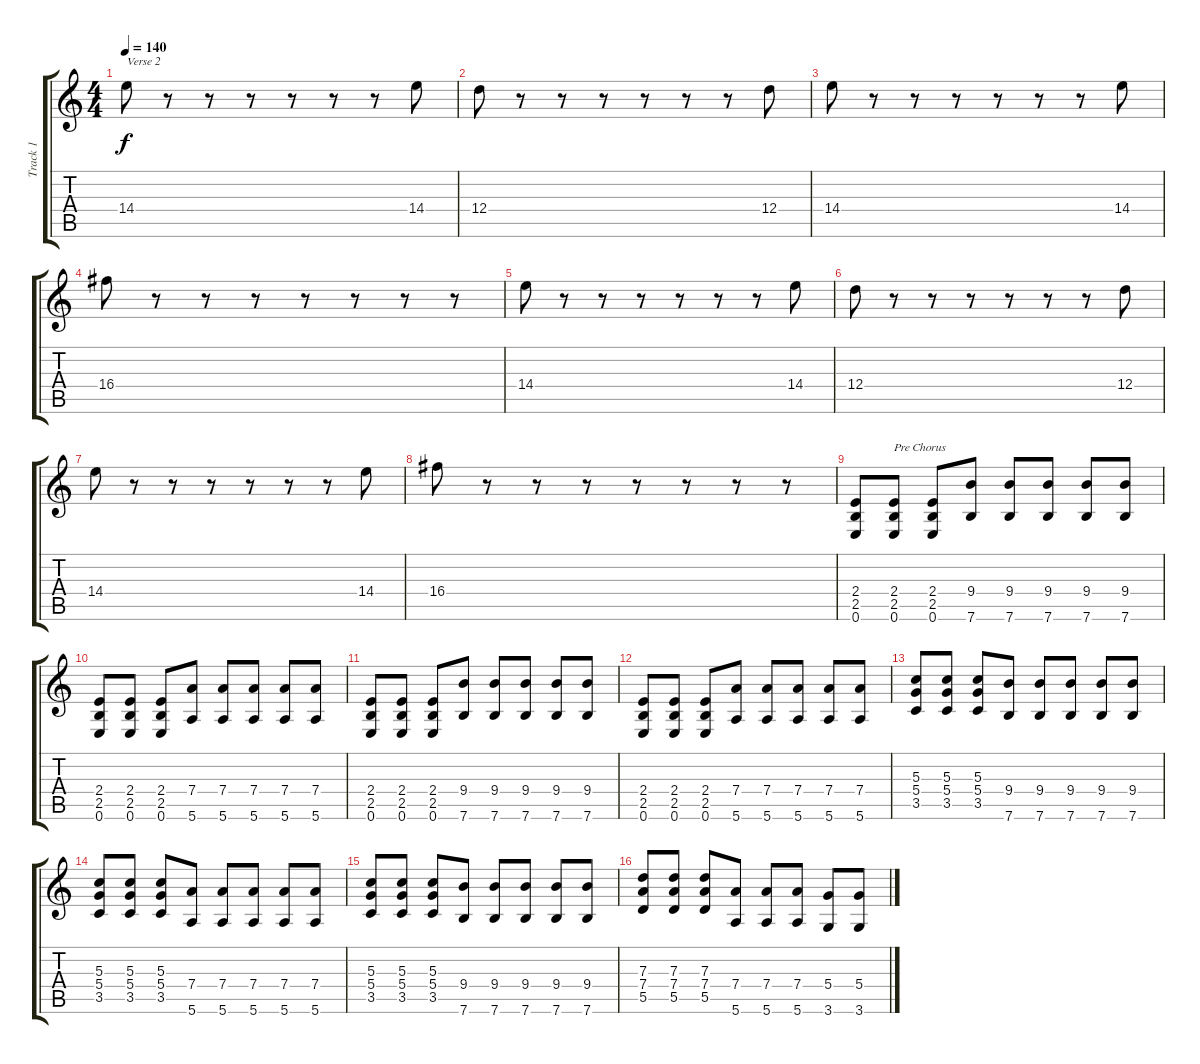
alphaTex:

\track ("Track 1" "Track 1") {instrument overdrivenguitar}
\staff {score tabs}
\tuning (E4 B3 G3 D3 A2 E2) {hide}
\ts (4 4)
\tempo 140
\clef g2
\ks c
14.4.8{txt "Verse 2" dy f} r.8 r.8 r.8 r.8 r.8 r.8 14.4.8 |
12.4.8 r.8 r.8 r.8 r.8 r.8 r.8 12.4.8 |
14.4.8 r.8 r.8 r.8 r.8 r.8 r.8 14.4.8 |
16.4.8 r.8 r.8 r.8 r.8 r.8 r.8 r.8 |
14.4.8 r.8 r.8 r.8 r.8 r.8 r.8 14.4.8 |
12.4.8 r.8 r.8 r.8 r.8 r.8 r.8 12.4.8 |
14.4.8 r.8 r.8 r.8 r.8 r.8 r.8 14.4.8 |
16.4.8 r.8 r.8 r.8 r.8 r.8 r.8 r.8 |
(2.4 2.5 0.6).8 (2.4 2.5 0.6).8{txt "Pre Chorus"} (2.4 2.5 0.6).8 (9.4 7.6).8 (9.4 7.6).8 (9.4 7.6).8 (9.4 7.6).8 (9.4 7.6).8 |
(2.4 2.5 0.6).8 (2.4 2.5 0.6).8 (2.4 2.5 0.6).8 (7.4 5.6).8 (7.4 5.6).8 (7.4 5.6).8 (7.4 5.6).8 (7.4 5.6).8 |
(2.4 2.5 0.6).8 (2.4 2.5 0.6).8 (2.4 2.5 0.6).8 (9.4 7.6).8 (9.4 7.6).8 (9.4 7.6).8 (9.4 7.6).8 (9.4 7.6).8 |
(2.4 2.5 0.6).8 (2.4 2.5 0.6).8 (2.4 2.5 0.6).8 (7.4 5.6).8 (7.4 5.6).8 (7.4 5.6).8 (7.4 5.6).8 (7.4 5.6).8 |
(5.3 5.4 3.5).8 (5.3 5.4 3.5).8 (5.3 5.4 3.5).8 (9.4 7.6).8 (9.4 7.6).8 (9.4 7.6).8 (9.4 7.6).8 (9.4 7.6).8 |
(5.3 5.4 3.5).8 (5.3 5.4 3.5).8 (5.3 5.4 3.5).8 (7.4 5.6).8 (7.4 5.6).8 (7.4 5.6).8 (7.4 5.6).8 (7.4 5.6).8 |
(5.3 5.4 3.5).8 (5.3 5.4 3.5).8 (5.3 5.4 3.5).8 (9.4 7.6).8 (9.4 7.6).8 (9.4 7.6).8 (9.4 7.6).8 (9.4 7.6).8 |
(7.3 7.4 5.5).8 (7.3 7.4 5.5).8 (7.3 7.4 5.5).8 (7.4 5.6).8 (7.4 5.6).8 (7.4 5.6).8 (5.4 3.6).8 (5.4 3.6).8
